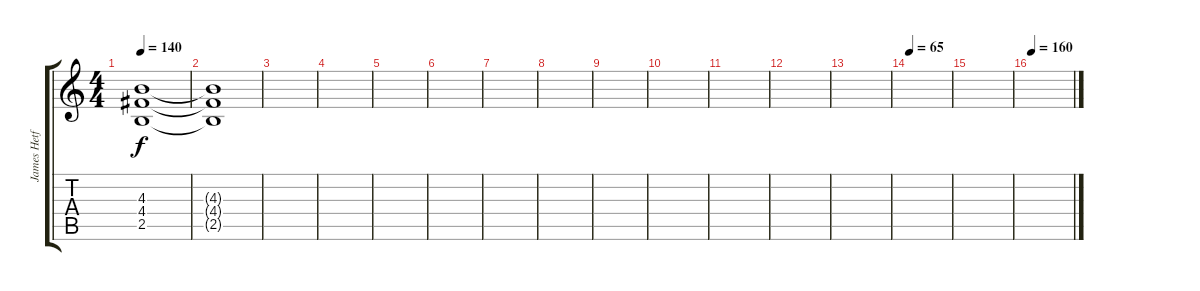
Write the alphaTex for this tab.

\track ("James Hetfield" "James Hetf") {instrument distortionguitar}
\staff {score tabs}
\tuning (E4 B3 G3 D3 A2 E2) {hide}
\ts (4 4)
\tempo 140
\clef g2
\ks c
(4.3{t} 4.4{t} 2.5{t}).1{dy f volume 6} |
(4.3{t} 4.4{t} 2.5{t}).1 |
|
|
|
|
|
|
|
|
|
|
|
\tempo 65
|
|
\tempo 140
\tempo 160
